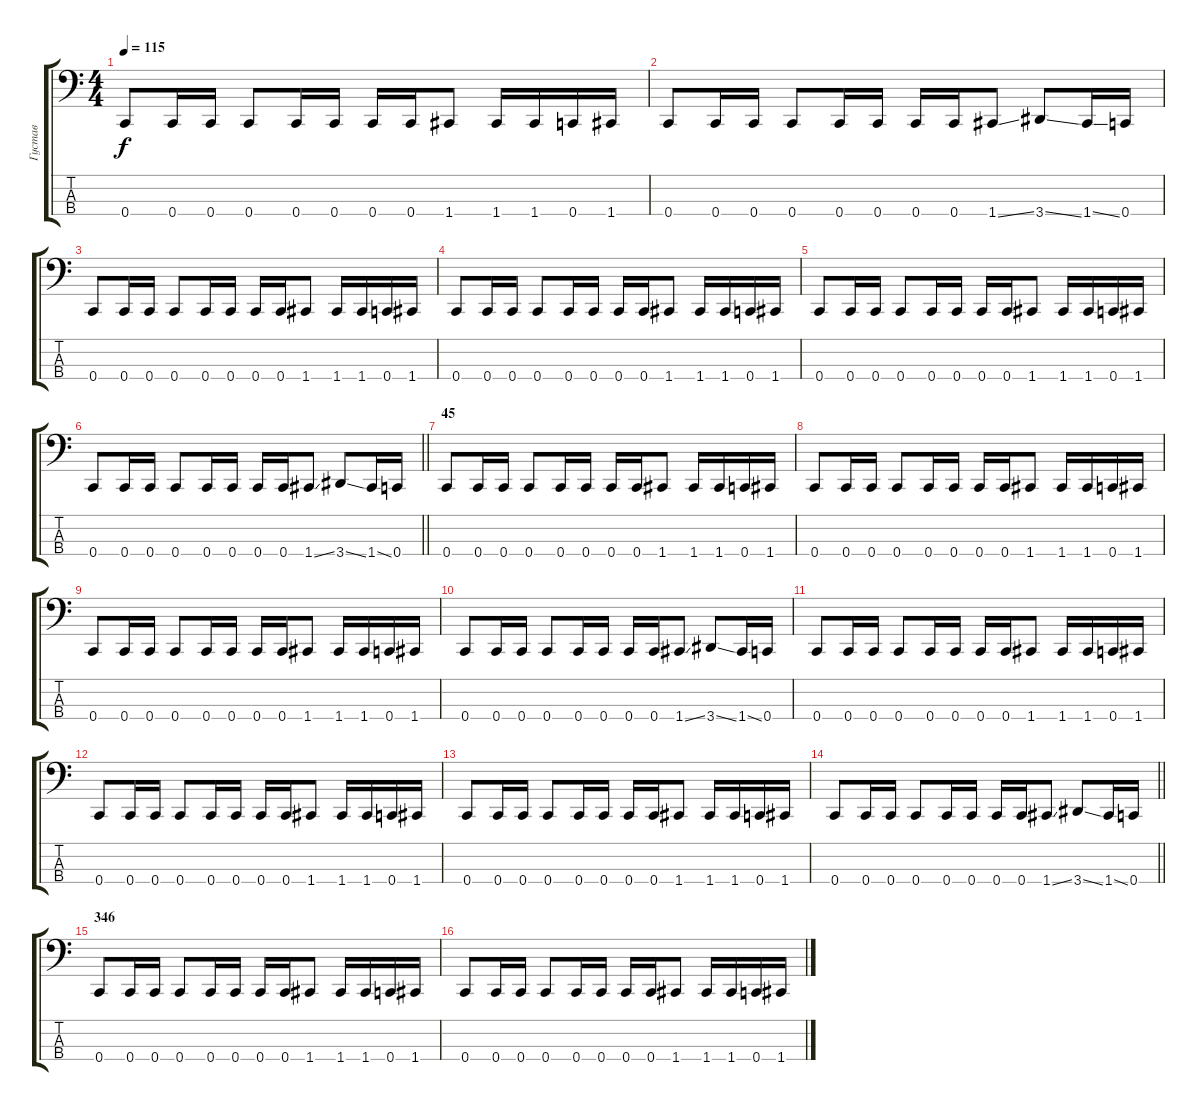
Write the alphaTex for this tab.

\track ("Густав" "Густав") {instrument slapbass1}
\staff {score tabs}
\tuning (F2 C2 G1 C1) {hide}
\ts (4 4)
\tempo 115
\clef f4
\ks c
0.4.8{dy f} 0.4.16 0.4.16 0.4.8 0.4.16 0.4.16 0.4.16 0.4.16 1.4.8 1.4.16 1.4.16 0.4.16 1.4.16 |
0.4.8 0.4.16 0.4.16 0.4.8 0.4.16 0.4.16 0.4.16 0.4.16 1.4{ss}.8 3.4{ss}.8 1.4{ss}.16 0.4.16 |
0.4.8 0.4.16 0.4.16 0.4.8 0.4.16 0.4.16 0.4.16 0.4.16 1.4.8 1.4.16 1.4.16 0.4.16 1.4.16 |
0.4.8 0.4.16 0.4.16 0.4.8 0.4.16 0.4.16 0.4.16 0.4.16 1.4.8 1.4.16 1.4.16 0.4.16 1.4.16 |
0.4.8 0.4.16 0.4.16 0.4.8 0.4.16 0.4.16 0.4.16 0.4.16 1.4.8 1.4.16 1.4.16 0.4.16 1.4.16 |
\barLineRight lightlight
0.4.8 0.4.16 0.4.16 0.4.8 0.4.16 0.4.16 0.4.16 0.4.16 1.4{ss}.8 3.4{ss}.8 1.4{ss}.16 0.4.16 |
\section ("" "45")
0.4.8 0.4.16 0.4.16 0.4.8 0.4.16 0.4.16 0.4.16 0.4.16 1.4.8 1.4.16 1.4.16 0.4.16 1.4.16 |
0.4.8 0.4.16 0.4.16 0.4.8 0.4.16 0.4.16 0.4.16 0.4.16 1.4.8 1.4.16 1.4.16 0.4.16 1.4.16 |
0.4.8 0.4.16 0.4.16 0.4.8 0.4.16 0.4.16 0.4.16 0.4.16 1.4.8 1.4.16 1.4.16 0.4.16 1.4.16 |
0.4.8 0.4.16 0.4.16 0.4.8 0.4.16 0.4.16 0.4.16 0.4.16 1.4{ss}.8 3.4{ss}.8 1.4{ss}.16 0.4.16 |
0.4.8 0.4.16 0.4.16 0.4.8 0.4.16 0.4.16 0.4.16 0.4.16 1.4.8 1.4.16 1.4.16 0.4.16 1.4.16 |
0.4.8 0.4.16 0.4.16 0.4.8 0.4.16 0.4.16 0.4.16 0.4.16 1.4.8 1.4.16 1.4.16 0.4.16 1.4.16 |
0.4.8 0.4.16 0.4.16 0.4.8 0.4.16 0.4.16 0.4.16 0.4.16 1.4.8 1.4.16 1.4.16 0.4.16 1.4.16 |
\barLineRight lightlight
0.4.8 0.4.16 0.4.16 0.4.8 0.4.16 0.4.16 0.4.16 0.4.16 1.4{ss}.8 3.4{ss}.8 1.4{ss}.16 0.4.16 |
\section ("" "346")
0.4.8 0.4.16 0.4.16 0.4.8 0.4.16 0.4.16 0.4.16 0.4.16 1.4.8 1.4.16 1.4.16 0.4.16 1.4.16 |
0.4.8 0.4.16 0.4.16 0.4.8 0.4.16 0.4.16 0.4.16 0.4.16 1.4.8 1.4.16 1.4.16 0.4.16 1.4.16
